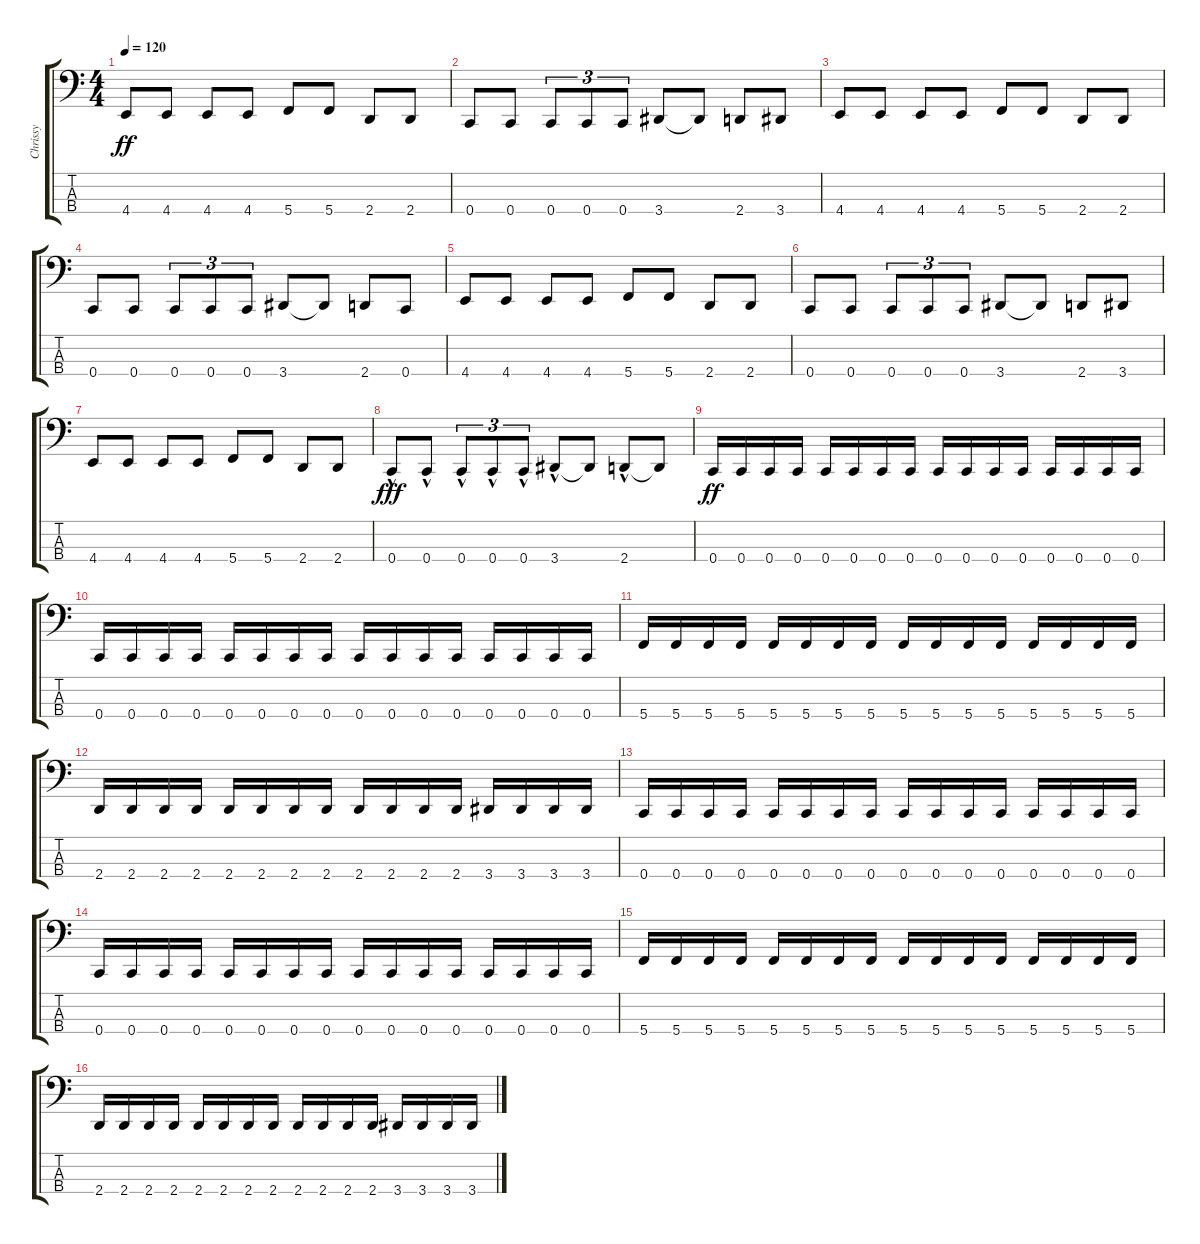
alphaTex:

\track ("Chrissy" "Chrissy") {instrument electricbassfinger}
\staff {score tabs}
\tuning (F2 C2 G1 C1) {hide}
\ts (4 4)
\tempo 120
\clef f4
\ks c
4.4.8{dy ff} 4.4.8 4.4.8 4.4.8 5.4.8 5.4.8 2.4.8 2.4.8 |
0.4.8 0.4.8 0.4.8{tu (3 2)} 0.4.8{tu (3 2)} 0.4.8{tu (3 2)} 3.4.8 3.4{t}.8 2.4.8 3.4.8 |
4.4.8 4.4.8 4.4.8 4.4.8 5.4.8 5.4.8 2.4.8 2.4.8 |
0.4.8 0.4.8 0.4.8{tu (3 2)} 0.4.8{tu (3 2)} 0.4.8{tu (3 2)} 3.4.8 3.4{t}.8 2.4.8 0.4.8 |
4.4.8 4.4.8 4.4.8 4.4.8 5.4.8 5.4.8 2.4.8 2.4.8 |
0.4.8 0.4.8 0.4.8{tu (3 2)} 0.4.8{tu (3 2)} 0.4.8{tu (3 2)} 3.4.8 3.4{t}.8 2.4.8 3.4.8 |
4.4.8 4.4.8 4.4.8 4.4.8 5.4.8 5.4.8 2.4.8 2.4.8 |
0.4{hac}.8{dy fff} 0.4{hac}.8 0.4{hac}.8{tu (3 2)} 0.4{hac}.8{tu (3 2)} 0.4{hac}.8{tu (3 2)} 3.4{hac}.8 3.4{t}.8 2.4{hac}.8 2.4{t}.8 |
0.4.16{dy ff} 0.4.16 0.4.16 0.4.16 0.4.16 0.4.16 0.4.16 0.4.16 0.4.16 0.4.16 0.4.16 0.4.16 0.4.16 0.4.16 0.4.16 0.4.16 |
0.4.16 0.4.16 0.4.16 0.4.16 0.4.16 0.4.16 0.4.16 0.4.16 0.4.16 0.4.16 0.4.16 0.4.16 0.4.16 0.4.16 0.4.16 0.4.16 |
5.4.16 5.4.16 5.4.16 5.4.16 5.4.16 5.4.16 5.4.16 5.4.16 5.4.16 5.4.16 5.4.16 5.4.16 5.4.16 5.4.16 5.4.16 5.4.16 |
2.4.16 2.4.16 2.4.16 2.4.16 2.4.16 2.4.16 2.4.16 2.4.16 2.4.16 2.4.16 2.4.16 2.4.16 3.4.16 3.4.16 3.4.16 3.4.16 |
0.4.16 0.4.16 0.4.16 0.4.16 0.4.16 0.4.16 0.4.16 0.4.16 0.4.16 0.4.16 0.4.16 0.4.16 0.4.16 0.4.16 0.4.16 0.4.16 |
0.4.16 0.4.16 0.4.16 0.4.16 0.4.16 0.4.16 0.4.16 0.4.16 0.4.16 0.4.16 0.4.16 0.4.16 0.4.16 0.4.16 0.4.16 0.4.16 |
5.4.16 5.4.16 5.4.16 5.4.16 5.4.16 5.4.16 5.4.16 5.4.16 5.4.16 5.4.16 5.4.16 5.4.16 5.4.16 5.4.16 5.4.16 5.4.16 |
2.4.16 2.4.16 2.4.16 2.4.16 2.4.16 2.4.16 2.4.16 2.4.16 2.4.16 2.4.16 2.4.16 2.4.16 3.4.16 3.4.16 3.4.16 3.4.16
